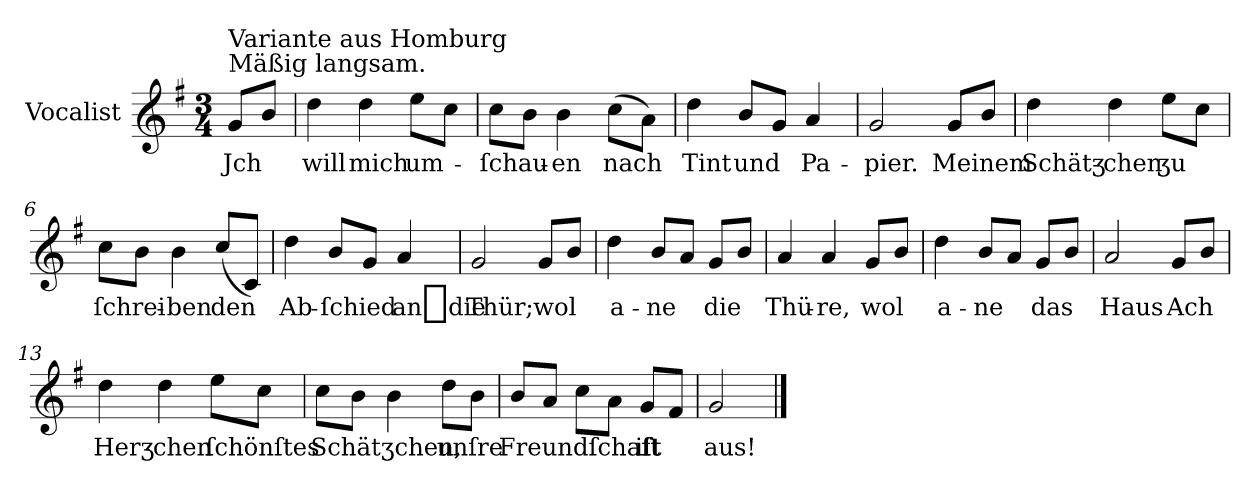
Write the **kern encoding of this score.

**kern	**text
*part1	*part1
*staff1	*staff1
*I"Vocalist	*
*k[f#]	*
*G:	*
*M3/4	*
=	=
!LO:TX:a:t=Mäßig langsam.	!
!LO:TX:a:t=Variante aus Homburg	!
8gL	Jch
8bJ	.
=1	=1
4dd	will
4dd	mich
8eeL	um-
8ccJ	.
=2	=2
8ccL	-ſchau-
8bJ	.
4b	-en
(8ccL	nach
8aJ)	.
=3	=3
4dd	Tint
8bL	und
8gJ	.
4a	Pa-
=4	=4
2g	-pier.
8gL	Meinem
8bJ	.
=5	=5
4dd	Schätʒ-
4dd	-chen
8eeL	ʒu
8ccJ	.
=6	=6
8ccL	ſchrei-
8bJ	.
4b	-ben
(8ccL	den
8cJ)	.
=7	=7
4dd	Ab-
8bL	-ſchied
8gJ	.
4a	an_die
=8	=8
2g	Thür;
8gL	wol
8bJ	.
=9	=9
4dd	a-
8bL	-ne
8aJ	.
8gL	die
8bJ	.
=10	=10
4a	Thü-
4a	-re,
8gL	wol
8bJ	.
=11	=11
4dd	a-
8bL	-ne
8aJ	.
8gL	das
8bJ	.
=12	=12
2a	Haus
8gL	Ach
8bJ	.
=13	=13
4dd	Herʒ-
4dd	-chen
8eeL	ſchönſtes
8ccJ	.
=14	=14
8ccL	Schätʒchen,
8bJ	.
4b	.
8ddL	unſre
8bJ	.
=15	=15
8bL	Freundſchaft
8aJ	.
8ccL	.
8aJ	.
8gL	iſt
8f#J	.
=16	=16
2g	aus!
==	==
*-	*-
